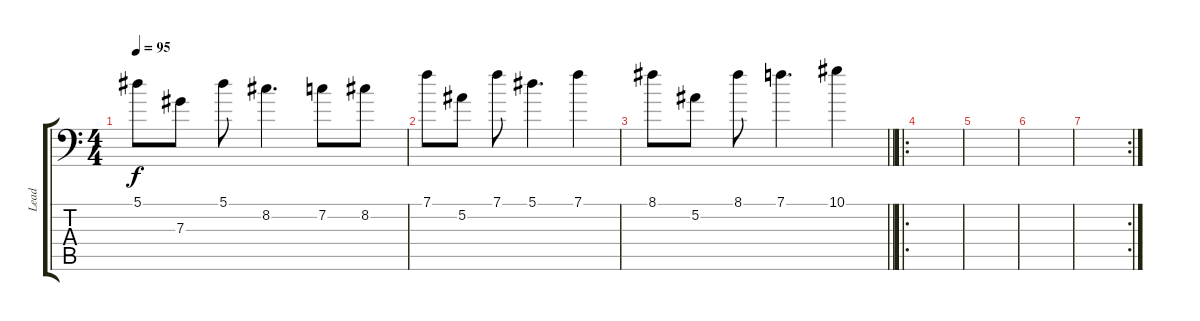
\track ("Lead" "Lead") {instrument distortionguitar}
\staff {score tabs}
\tuning (Bb3 F3 Db3 Ab2 Eb2 Bb1) {hide}
\ts (4 4)
\tempo 95
\clef f4
\ks c
5.1.8{dy f} 7.3.8 5.1.8 8.2.4{d} 7.2.8 8.2.8 |
7.1.8 5.2.8 7.1.8 5.1.4{d} 7.1.4 |
\barLineRight lightlight
8.1.8 5.2.8 8.1.8 7.1.4{d} 10.1.4 |
\ro
|
|
|
\rc 2
